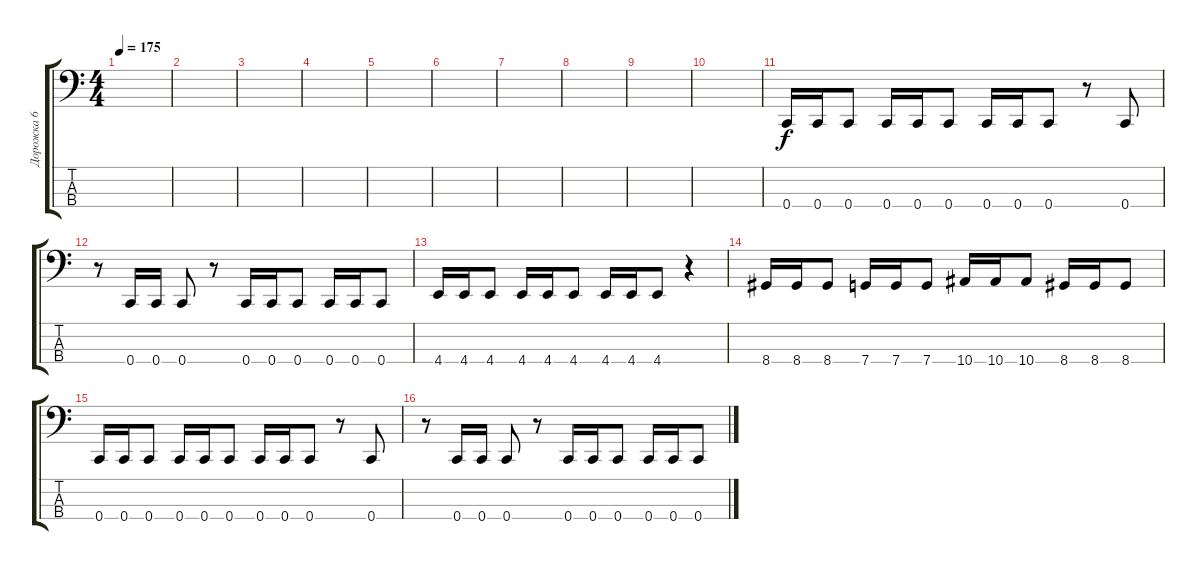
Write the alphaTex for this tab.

\track ("Дорожка 6" "Дорожка 6") {instrument electricbassfinger}
\staff {score tabs}
\tuning (F2 C2 G1 C1) {hide}
\ts (4 4)
\tempo 175
\clef f4
\ks c
|
|
|
|
|
|
|
|
|
|
0.4.16 0.4.16 0.4.8 0.4.16 0.4.16 0.4.8 0.4.16 0.4.16 0.4.8 r.8 0.4.8 |
r.8 0.4.16 0.4.16 0.4.8 r.8 0.4.16 0.4.16 0.4.8 0.4.16 0.4.16 0.4.8 |
4.4.16 4.4.16 4.4.8 4.4.16 4.4.16 4.4.8 4.4.16 4.4.16 4.4.8 r.4 |
8.4.16 8.4.16 8.4.8 7.4.16 7.4.16 7.4.8 10.4.16 10.4.16 10.4.8 8.4.16 8.4.16 8.4.8 |
0.4.16 0.4.16 0.4.8 0.4.16 0.4.16 0.4.8 0.4.16 0.4.16 0.4.8 r.8 0.4.8 |
r.8 0.4.16 0.4.16 0.4.8 r.8 0.4.16 0.4.16 0.4.8 0.4.16 0.4.16 0.4.8
